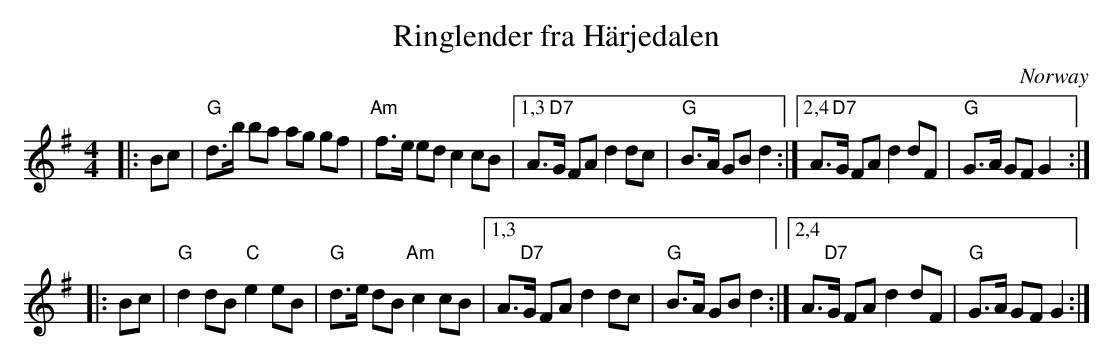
X:1
T: Ringlender fra H\"arjedalen
O: Norway
M: 4/4
L: 1/8
K: G
|: Bc \
| "G"d>b ba ag gf | "Am"f>e ed c2 cB |1,3 A>"D7"G FA d2 dc | "G"B>A GB d2 \
                                    :|2,4 A>"D7"G FA d2 dF | "G"G>A GF G2 :|
|: Bc \
| "G"d2 dB "C"e2 eB | "G"d>e dB "Am"c2 cB |1,3 A>"D7"G FA d2 dc | "G"B>A GB d2 \
                                         :|2,4 A>"D7"G FA d2 dF | "G"G>A GF G2 :|
